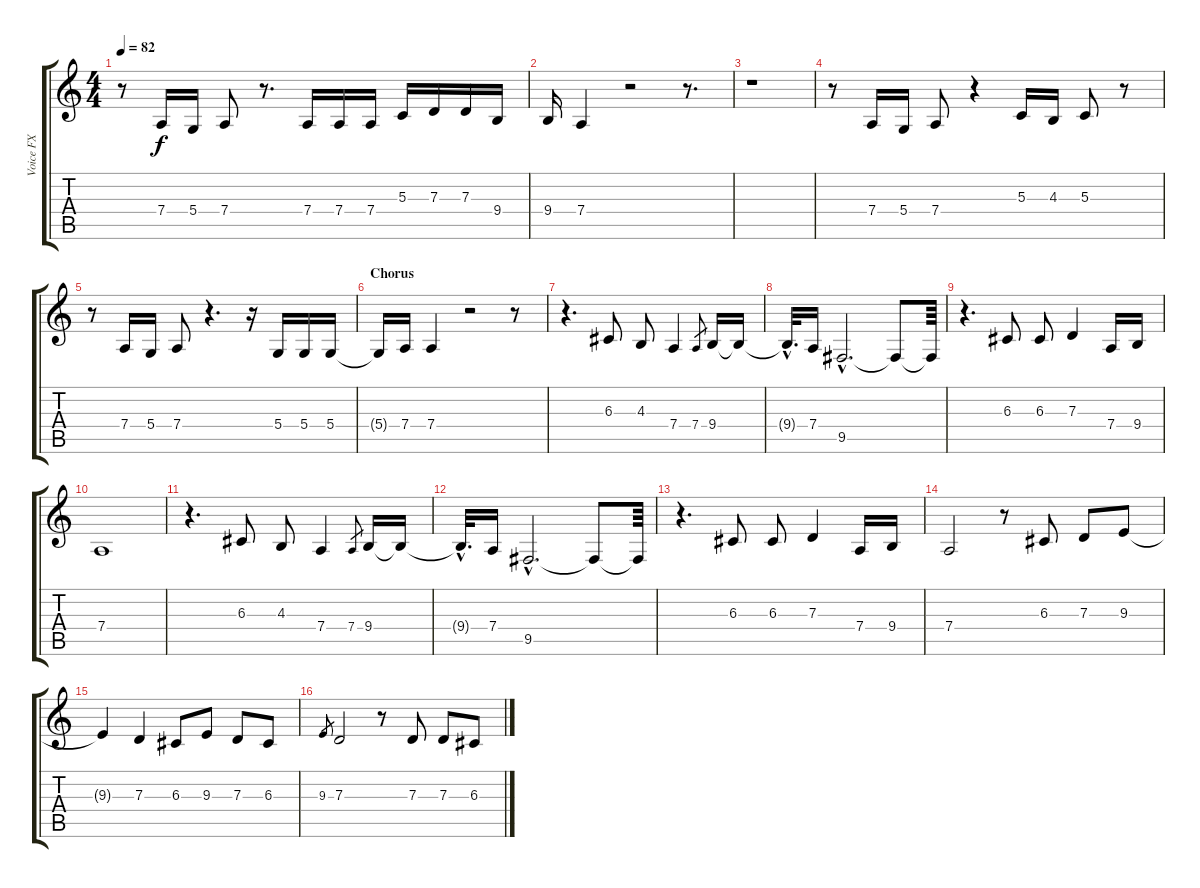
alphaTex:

\track ("Voice FX" "Voice FX") {instrument stringensemble2}
\staff {score tabs}
\tuning (E4 B3 G3 D3 A2 E2) {hide}
\ts (4 4)
\tempo 82
\clef g2
\ks c
r.8{dy f} 7.4.16 5.4.16 7.4.8 r.8{d} 7.4.16 7.4.16 7.4.16 5.3.16 7.3.16 7.3.16 9.4.16 |
9.4.16 7.4.4 r.2 r.8{d} |
r.1 |
r.8 7.4.16 5.4.16 7.4.8 r.4 5.3.16 4.3.16 5.3.8 r.8 |
r.8 7.4.16 5.4.16 7.4.8 r.4{d} r.16 5.4.16 5.4.16 5.4.16 |
\section ("" "Chorus")
5.4{t}.16 7.4.16 7.4.4 r.2 r.8 |
r.4{d} 6.3.8 4.3.8 7.4.4 7.4.8{gr} 9.4.16 9.4{t}.16 |
9.4{hac t}.32{d} 7.4.16 9.5{hac}.2{d} 9.5{t}.8 9.5{t}.64 |
r.4{d} 6.3.8 6.3.8 7.3.4 7.4.16 9.4.16 |
7.4.1 |
r.4{d} 6.3.8 4.3.8 7.4.4 7.4.8{gr} 9.4.16 9.4{t}.16 |
9.4{hac t}.32{d} 7.4.16 9.5{hac}.2{d} 9.5{t}.8 9.5{t}.64 |
r.4{d} 6.3.8 6.3.8 7.3.4 7.4.16 9.4.16 |
7.4.2 r.8 6.3.8 7.3.8 9.3.8 |
9.3{t}.4 7.3.4 6.3.8 9.3.8 7.3.8 6.3.8 |
9.3.8{gr} 7.3.2 r.8 7.3.8 7.3.8 6.3.8
